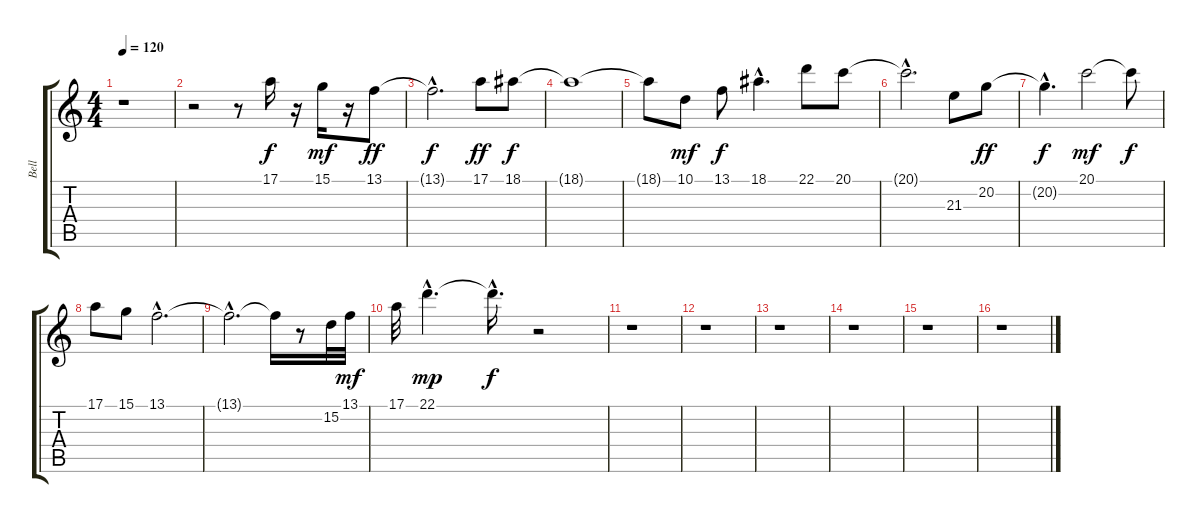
\track ("Bell" "Bell") {instrument celesta}
\staff {score tabs}
\tuning (E4 B3 G3 D3 A2 E2) {hide}
\ts (4 4)
\tempo 120
\clef g2
\ks c
r.1{dy f instrument celesta} |
r.2 r.8 17.1.16 r.16 15.1.16{dy mf} r.16 13.1.8{dy ff} |
13.1{hac t}.2{d dy f} 17.1.8{dy ff} 18.1.8{dy f} |
18.1{t}.1 |
18.1{t}.8 10.1.8{dy mf} 13.1.8{dy f} 18.1{hac}.4{d} 22.1.8 20.1.8 |
20.1{hac t}.2{d} 21.3.8 20.2.8{dy ff} |
20.2{hac t}.4{d dy f} 20.1.2{dy mf} 20.1{t}.8{dy f} |
17.1.8 15.1.8 13.1{hac}.2{d} |
13.1{hac t}.2{d} 13.1{t}.16 r.8 15.2.32 13.1.32{dy mf} |
17.1.32 22.1{hac}.4{d dy mp} 22.1{hac t}.16{d dy f} r.2 |
r.1 |
r.1 |
r.1 |
r.1 |
r.1 |
r.1
